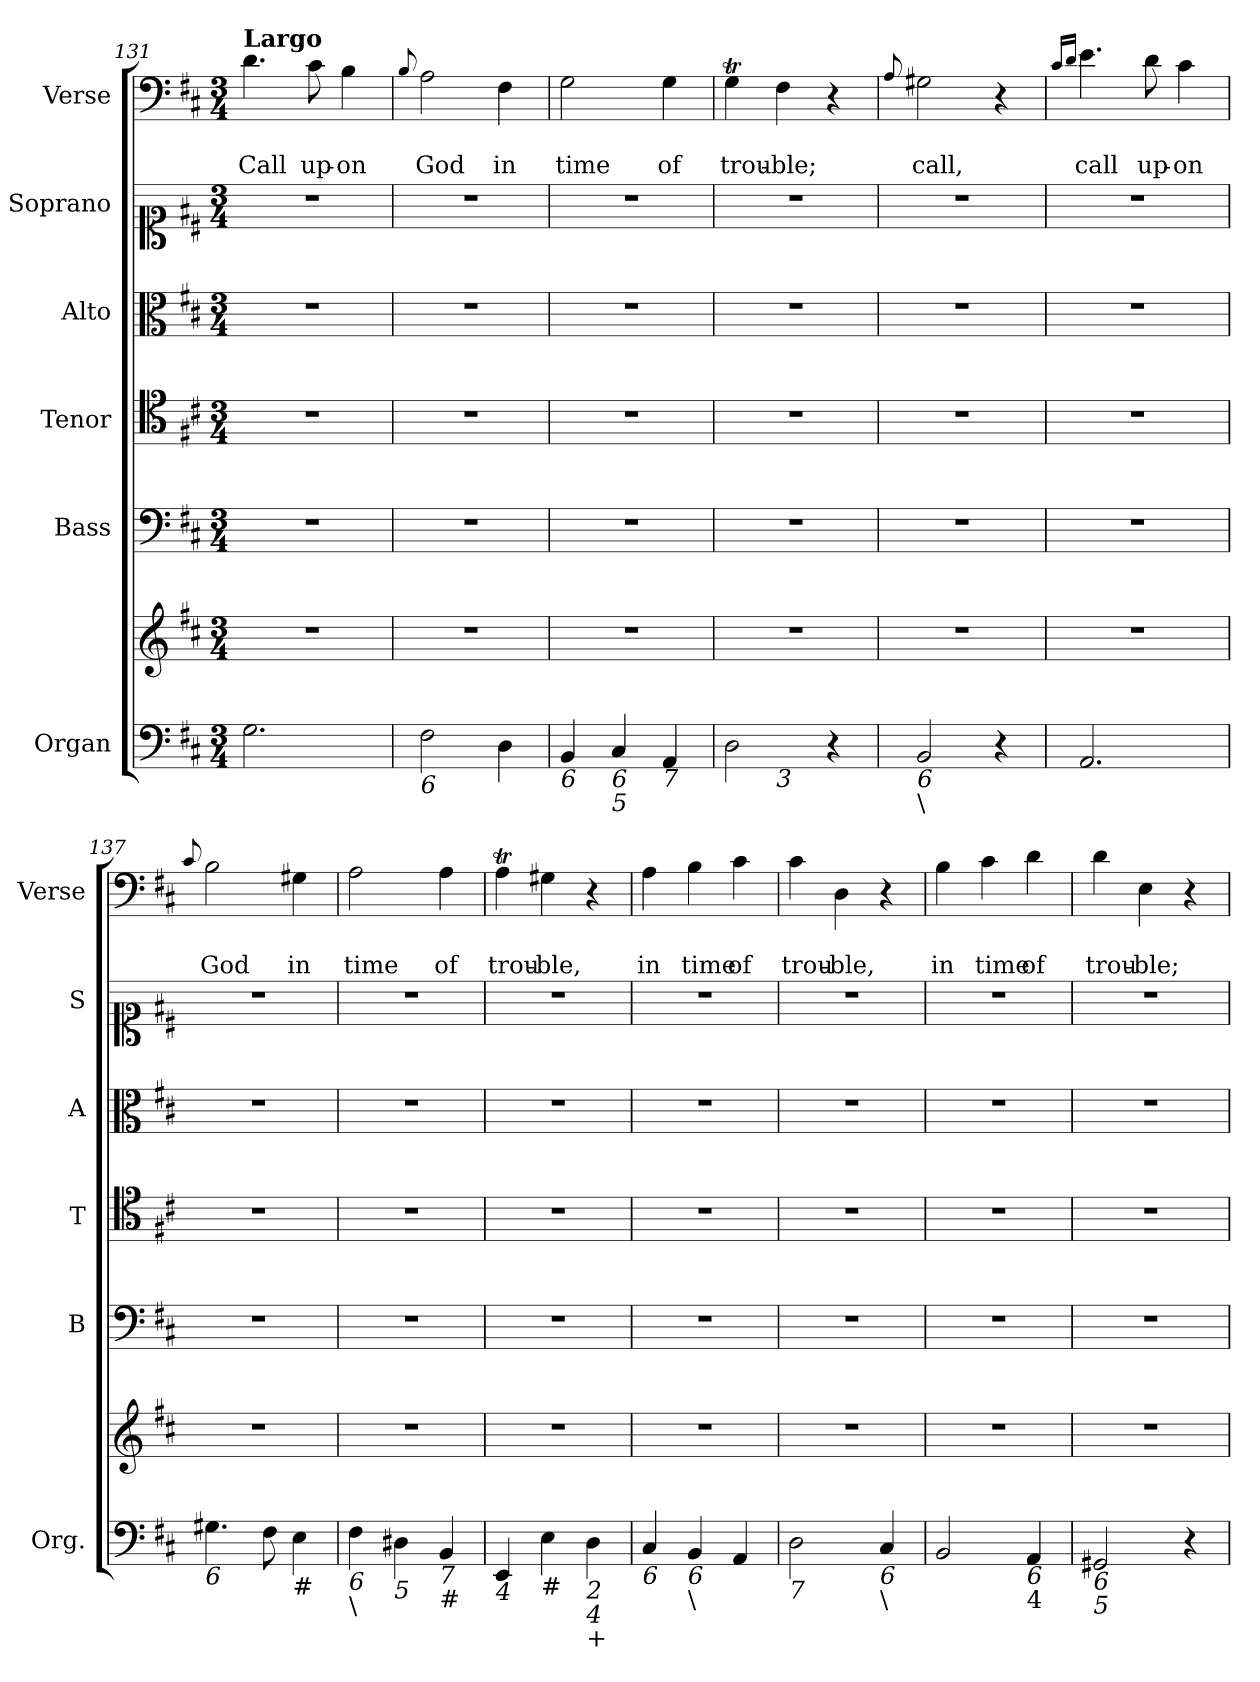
**kern	**kern	**kern	**kern	**kern	**kern	**kern	**text	**text
*part6	*part6	*part5	*part4	*part3	*part2	*part1	*part1	*part1
*staff7	*staff6	*staff5	*staff4	*staff3	*staff2	*staff1	*staff1	*staff1
*I"Organ	*	*I"Bass	*I"Tenor	*I"Alto	*I"Soprano	*I"Verse	*	*
*I'Org.	*	*I'B	*I'T	*I'A	*I'S	*I'Verse	*	*
!!LO:LB:g=z
*clefF4	*clefG2	*clefF4	*clefC4	*clefC3	*clefC1	*clefF4	*	*
*k[f#c#]	*k[f#c#]	*k[f#c#]	*k[f#c#]	*k[f#c#]	*k[f#c#]	*k[f#c#]	*	*
*D:	*D:	*D:	*D:	*D:	*D:	*D:	*	*
*M3/4	*M3/4	*M3/4	*M3/4	*M3/4	*M3/4	*M3/4	*	*
*MM80	*MM80	*MM80	*MM80	*MM80	*MM80	*MM80	*	*
=131	=131	=131	=131	=131	=131	=131	=131	=131
!	!	!	!	!	!	!LO:TX:a:B:t=Largo	!	!
!	!	!	!	!	!	!	!	!LO:LY:b
2.G\	2.r	2.r	2.r	2.r	2.r	4.d\	.	Call
!	!	!	!	!	!	!	!	!LO:LY:b
.	.	.	.	.	.	8c#\	.	up-
!	!	!	!	!	!	!	!	!LO:LY:b
.	.	.	.	.	.	4B\	.	-on
=132	=132	=132	=132	=132	=132	=132	=132	=132
.	.	.	.	.	.	8qqB/	.	.
!LO:TX:b:i:t=6	!	!	!	!	!	!	!	!
!	!	!	!	!	!	!	!	!LO:LY:b
2F#\	2.r	2.r	2.r	2.r	2.r	2A\	.	God
!	!	!	!	!	!	!	!	!LO:LY:b
4D\	.	.	.	.	.	4F#\	.	in
=133	=133	=133	=133	=133	=133	=133	=133	=133
!LO:TX:b:i:t=6	!	!	!	!	!	!	!	!
!	!	!	!	!	!	!	!	!LO:LY:b
4BB/	2.r	2.r	2.r	2.r	2.r	2G\	.	time
!LO:TX:b:i:t=6	!	!	!	!	!	!	!	!
!LO:TX:b:i:t=5	!	!	!	!	!	!	!	!
4C#/	.	.	.	.	.	.	.	.
!LO:TX:b:i:t=7	!	!	!	!	!	!	!	!
!	!	!	!	!	!	!	!	!LO:LY:b
4AA/	.	.	.	.	.	4G\	.	of
=134	=134	=134	=134	=134	=134	=134	=134	=134
!LO:TX:b:i:t=4	!	!	!	!	!	!	!	!
!	!	!	!	!	!	!	!	!LO:LY:b
*^	*	*	*	*	*	*	*	*
2D\	4ryy	2.r	2.r	2.r	2.r	2.r	4GT\	.	trou-
!	!LO:TX:b:i:t=3	!	!	!	!	!	!	!	!
!	!	!	!	!	!	!	!	!	!LO:LY:b
.	2ryy	.	.	.	.	.	4F#\	.	-ble;
4r	.	.	.	.	.	.	4r	.	.
*v	*v	*	*	*	*	*	*	*	*
=135	=135	=135	=135	=135	=135	=135	=135	=135
.	.	.	.	.	.	8qqA/	.	.
!LO:TX:b:i:t=6	!	!	!	!	!	!	!	!
!LO:TX:b:t=\	!	!	!	!	!	!	!	!
!	!	!	!	!	!	!	!	!LO:LY:b
2BB/	2.r	2.r	2.r	2.r	2.r	2G#X\	.	call,
4r	.	.	.	.	.	4r	.	.
=136	=136	=136	=136	=136	=136	=136	=136	=136
.	.	.	.	.	.	16qc#/LL	.	.
.	.	.	.	.	.	16qd/JJ	.	.
!	!	!	!	!	!	!	!	!LO:LY:b
2.AA/	2.r	2.r	2.r	2.r	2.r	4.e\	.	call
!	!	!	!	!	!	!	!	!LO:LY:b
.	.	.	.	.	.	8d\	.	up-
!	!	!	!	!	!	!	!	!LO:LY:b
.	.	.	.	.	.	4c#\	.	-on
=137	=137	=137	=137	=137	=137	=137	=137	=137
.	.	.	.	.	.	8qqc#/	.	.
!LO:TX:b:i:t=6	!	!	!	!	!	!	!	!
!	!	!	!	!	!	!	!	!LO:LY:b
4.G#X\	2.r	2.r	2.r	2.r	2.r	2B\	.	God
8F#\	.	.	.	.	.	.	.	.
!LO:TX:b:t=#	!	!	!	!	!	!	!	!
!	!	!	!	!	!	!	!	!LO:LY:b
4E\	.	.	.	.	.	4G#X\	.	in
=138	=138	=138	=138	=138	=138	=138	=138	=138
!LO:TX:b:i:t=6	!	!	!	!	!	!	!	!
!LO:TX:b:t=\	!	!	!	!	!	!	!	!
!	!	!	!	!	!	!	!	!LO:LY:b
4F#\	2.r	2.r	2.r	2.r	2.r	2A\	.	time
!LO:TX:b:i:t=5	!	!	!	!	!	!	!	!
4D#X\	.	.	.	.	.	.	.	.
!LO:TX:b:i:t=7	!	!	!	!	!	!	!	!
!LO:TX:b:t=#	!	!	!	!	!	!	!	!
!	!	!	!	!	!	!	!	!LO:LY:b
4BB/	.	.	.	.	.	4A\	.	of
!!LO:LB:g=z
=139	=139	=139	=139	=139	=139	=139	=139	=139
!LO:TX:b:i:t=4	!	!	!	!	!	!	!	!
!	!	!	!	!	!	!	!	!LO:LY:b
4EE/	2.r	2.r	2.r	2.r	2.r	4AT\	.	trou-
!LO:TX:b:t=#	!	!	!	!	!	!	!	!
!	!	!	!	!	!	!	!	!LO:LY:b
4E\	.	.	.	.	.	4G#X\	.	-ble,
!LO:TX:b:i:t=2	!	!	!	!	!	!	!	!
!LO:TX:b:i:t=4	!	!	!	!	!	!	!	!
!LO:TX:b:t=+	!	!	!	!	!	!	!	!
4D\	.	.	.	.	.	4r	.	.
=140	=140	=140	=140	=140	=140	=140	=140	=140
!LO:TX:b:i:t=6	!	!	!	!	!	!	!	!
!	!	!	!	!	!	!	!	!LO:LY:b
4C#/	2.r	2.r	2.r	2.r	2.r	4A\	.	in
!LO:TX:b:i:t=6	!	!	!	!	!	!	!	!
!LO:TX:b:t=\	!	!	!	!	!	!	!	!
!	!	!	!	!	!	!	!	!LO:LY:b
4BB/	.	.	.	.	.	4B\	.	time
!	!	!	!	!	!	!	!	!LO:LY:b
4AA/	.	.	.	.	.	4c#\	.	of
=141	=141	=141	=141	=141	=141	=141	=141	=141
!LO:TX:b:i:t=7	!	!	!	!	!	!	!	!
!	!	!	!	!	!	!	!	!LO:LY:b
2D\	2.r	2.r	2.r	2.r	2.r	4c#\	.	trou-
!	!	!	!	!	!	!	!	!LO:LY:b
.	.	.	.	.	.	4D\	.	-ble,
!LO:TX:b:i:t=6	!	!	!	!	!	!	!	!
!LO:TX:b:t=\	!	!	!	!	!	!	!	!
4C#/	.	.	.	.	.	4r	.	.
=142	=142	=142	=142	=142	=142	=142	=142	=142
!	!	!	!	!	!	!	!	!LO:LY:b
2BB/	2.r	2.r	2.r	2.r	2.r	4B\	.	in
!	!	!	!	!	!	!	!	!LO:LY:b
.	.	.	.	.	.	4c#\	.	time
!LO:TX:b:i:t=6	!	!	!	!	!	!	!	!
!LO:TX:b:t=4	!	!	!	!	!	!	!	!
!	!	!	!	!	!	!	!	!LO:LY:b
4AA/	.	.	.	.	.	4d\	.	of
=143	=143	=143	=143	=143	=143	=143	=143	=143
!LO:TX:b:i:t=6	!	!	!	!	!	!	!	!
!LO:TX:b:i:t=5	!	!	!	!	!	!	!	!
!	!	!	!	!	!	!	!	!LO:LY:b
2GG#X/	2.r	2.r	2.r	2.r	2.r	4d\	.	trou-
!	!	!	!	!	!	!	!	!LO:LY:b
.	.	.	.	.	.	4E\	.	-ble;
4r	.	.	.	.	.	4r	.	.
=	=	=	=	=	=	=	=	=
*-	*-	*-	*-	*-	*-	*-	*-	*-
